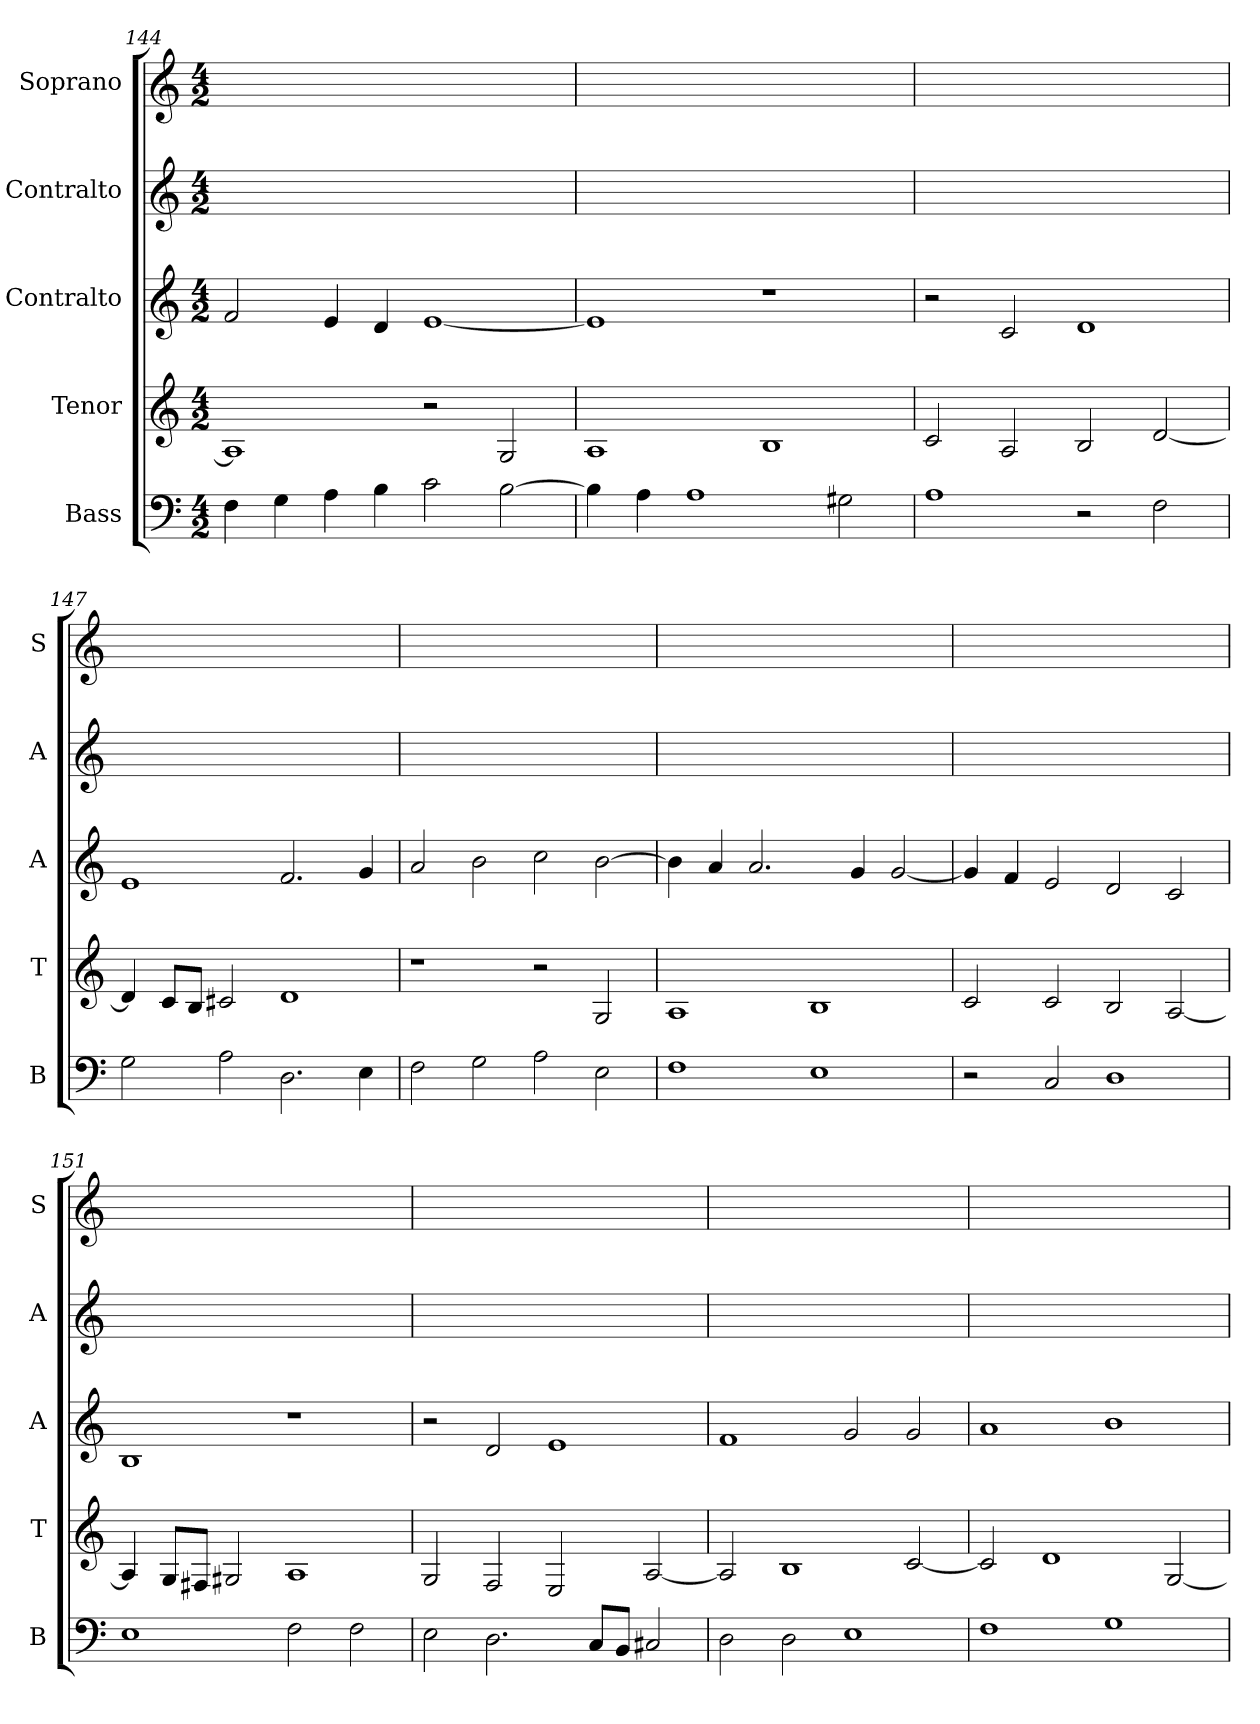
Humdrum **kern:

**kern	**kern	**kern	**kern	**kern
*part5	*part4	*part3	*part2	*part1
*staff5	*staff4	*staff3	*staff2	*staff1
*I"Bass	*I"Tenor	*I"Contralto	*I"Contralto	*I"Soprano
*I'B	*I'T	*I'A	*I'A	*I'S
*clefF4	*clefG2	*clefG2	*clefG2	*clefG2
*k[]	*k[]	*k[]	*k[]	*k[]
*E:phr	*E:phr	*E:phr	*E:phr	*E:phr
*M4/2	*M4/2	*M4/2	*M4/2	*M4/2
=144	=144	=144	=144	=144
4F	1A]	2f	0ryy	0ryy
4G	.	.	.	.
4A	.	4e	.	.
4B	.	4d	.	.
2c	2r	[1e	.	.
[2B	2G	.	.	.
=145	=145	=145	=145	=145
4B]	1A	1e]	0ryy	0ryy
4A	.	.	.	.
1A	.	.	.	.
.	1B	1r	.	.
2G#X	.	.	.	.
=146	=146	=146	=146	=146
1A	2c	2r	0ryy	0ryy
.	2A	2c	.	.
2r	2B	1d	.	.
2F	[2d	.	.	.
=147	=147	=147	=147	=147
2G	4d]	1e	0ryy	0ryy
.	8c/L	.	.	.
.	8B/J	.	.	.
2A	2c#X	.	.	.
2.D	1d	2.f	.	.
4E	.	4g	.	.
=148	=148	=148	=148	=148
2F	1r	2a	0ryy	0ryy
2G	.	2b	.	.
2A	2r	2cc	.	.
2E	2G	[2b	.	.
=149	=149	=149	=149	=149
1F	1A	4b]	0ryy	0ryy
.	.	4a	.	.
.	.	2.a	.	.
1E	1B	.	.	.
.	.	4g	.	.
.	.	[2g	.	.
=150	=150	=150	=150	=150
2r	2c	4g]	0ryy	0ryy
.	.	4f	.	.
2C	2c	2e	.	.
1D	2B	2d	.	.
.	[2A	2c	.	.
=151	=151	=151	=151	=151
1E	4A]	1B	0ryy	0ryy
.	8G/L	.	.	.
.	8F#X/J	.	.	.
.	2G#X	.	.	.
2F	1A	1r	.	.
2F	.	.	.	.
=152	=152	=152	=152	=152
2E	2G	2r	0ryy	0ryy
2.D	2F	2d	.	.
.	2E	1e	.	.
8C/L	.	.	.	.
8BB/J	.	.	.	.
2C#X	[2A	.	.	.
=153	=153	=153	=153	=153
2D	2A]	1f	0ryy	0ryy
2D	1B	.	.	.
1E	.	2g	.	.
.	[2c	2g	.	.
=154	=154	=154	=154	=154
1F	2c]	1a	0ryy	0ryy
.	1d	.	.	.
1G	.	1b	.	.
.	[2G	.	.	.
=	=	=	=	=
*-	*-	*-	*-	*-
